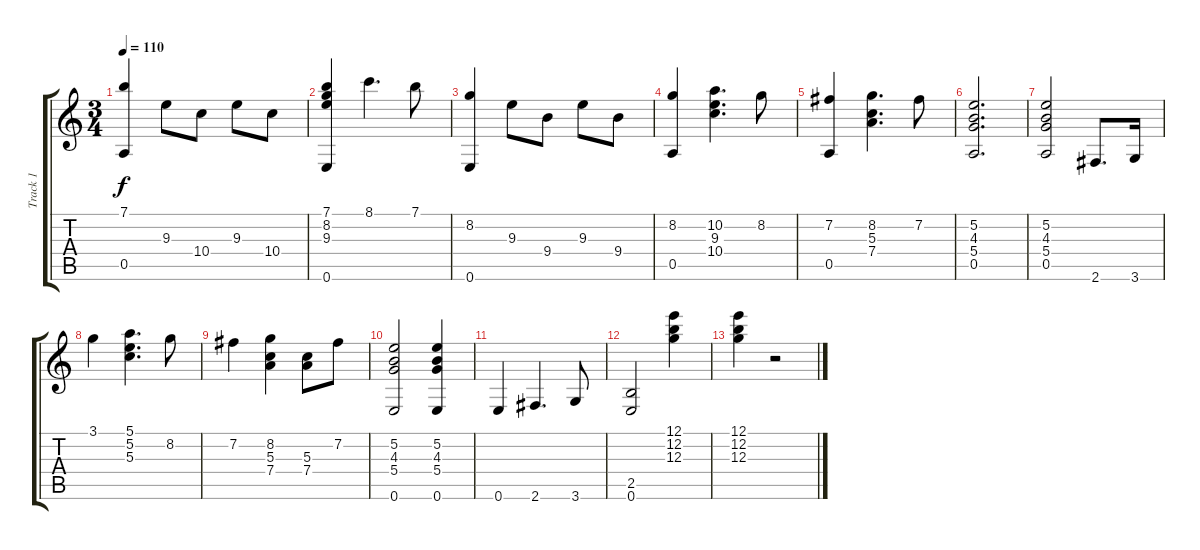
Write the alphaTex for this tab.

\track ("Track 1" "Track 1") {instrument electricguitarjazz}
\staff {score tabs}
\tuning (E4 B3 G3 D3 A2 E2) {hide}
\ts (3 4)
\tempo 110
\clef g2
\ks c
(7.1 0.5).4{dy f} 9.3.8 10.4.8 9.3.8 10.4.8 |
(7.1 8.2 9.3 0.6).4 8.1.4{d} 7.1.8 |
(8.2 0.6).4 9.3.8 9.4.8 9.3.8 9.4.8 |
(8.2 0.5).4 (10.2 9.3 10.4).4{d} 8.2.8 |
(7.2 0.5).4 (8.2 5.3 7.4).4{d} 7.2.8 |
(5.2 4.3 5.4 0.5).2{d} |
(5.2 4.3 5.4 0.5).2 2.6.8{d} 3.6.16 |
3.1.4 (5.1 5.2 5.3).4{d} 8.2.8 |
7.2.4 (8.2 5.3 7.4).4 (5.3 7.4).8 7.2.8 |
(5.2 4.3 5.4 0.6).2 (5.2 4.3 5.4 0.6).4 |
0.6.4 2.6.4{d} 3.6.8 |
(2.5 0.6).2 (12.1 12.2 12.3).4 |
(12.1 12.2 12.3).4 r.2
